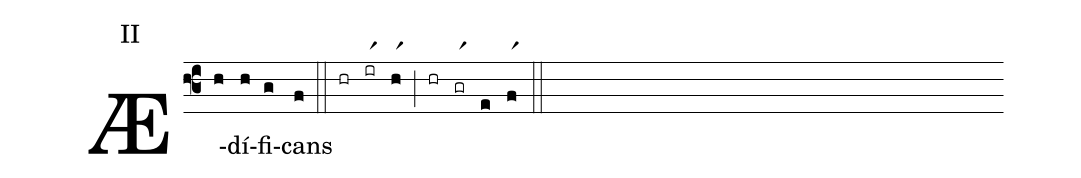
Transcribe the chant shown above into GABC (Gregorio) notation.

annotation: II;
%%
(f3)Æ(h)dí(h)fi(g)cans(f) (::) (hr)(irr1)(hr1)(;)(hr)(grr1)(e)(fr1)(::)
